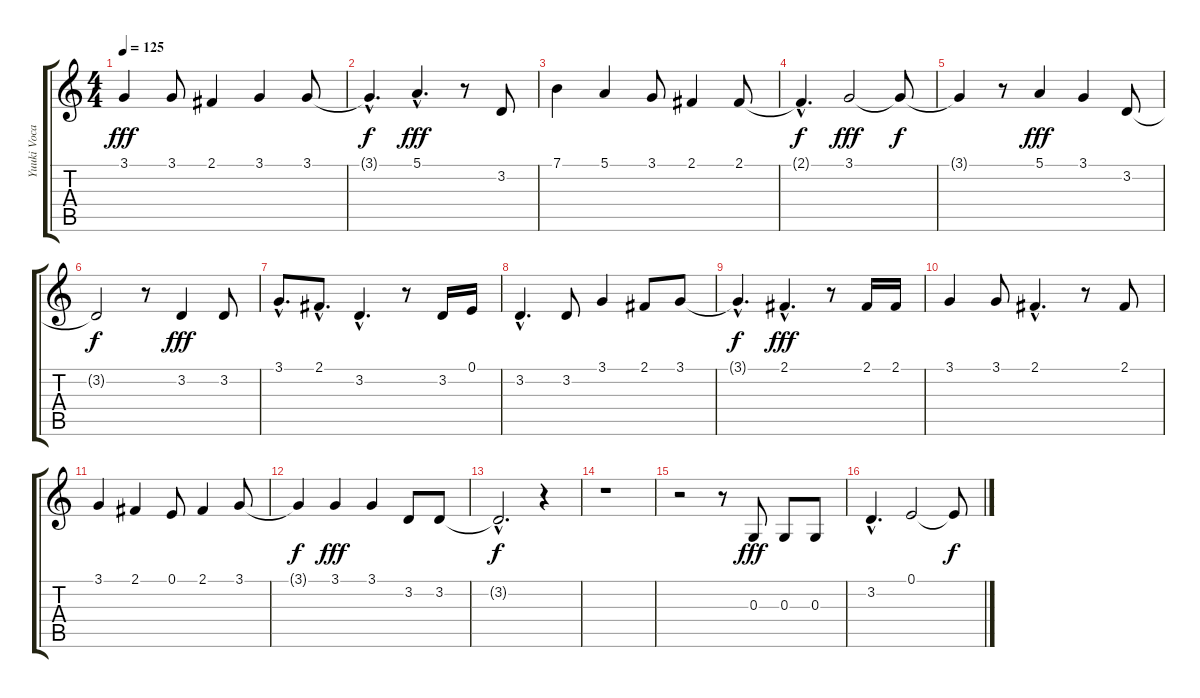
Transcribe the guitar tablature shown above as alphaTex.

\track ("Yuuki Vocal" "Yuuki Voca") {instrument fx5brightness}
\staff {score tabs}
\tuning (E4 B3 G3 D3 A2 E2) {hide}
\ts (4 4)
\tempo 125
\clef g2
\ks c
3.1.4{dy fff} 3.1.8 2.1.4 3.1.4 3.1.8 |
3.1{hac t}.4{d dy f} 5.1{hac}.4{d dy fff} r.8 3.2.8 |
7.1.4 5.1.4 3.1.8 2.1.4 2.1.8 |
2.1{hac t}.4{d dy f} 3.1.2{dy fff} 3.1{t}.8{dy f} |
3.1{t}.4 r.8 5.1.4{dy fff} 3.1.4 3.2.8 |
3.2{t}.2{dy f} r.8 3.2.4{dy fff} 3.2.8 |
3.1{hac}.8{d} 2.1{hac}.8{d} 3.2{hac}.4{d} r.8 3.2.16 0.1.16 |
3.2{hac}.4{d} 3.2.8 3.1.4 2.1.8 3.1.8 |
3.1{hac t}.4{d dy f} 2.1{hac}.4{d dy fff} r.8 2.1.16 2.1.16 |
3.1.4 3.1.8 2.1{hac}.4{d} r.8 2.1.8 |
3.1.4 2.1.4 0.1.8 2.1.4 3.1.8 |
3.1{t}.4{dy f} 3.1.4{dy fff} 3.1.4 3.2.8 3.2.8 |
3.2{hac t}.2{d dy f} r.4 |
r.1 |
r.2 r.8 0.3.8{dy fff} 0.3.8 0.3.8 |
3.2{hac}.4{d} 0.1.2 0.1{t}.8{dy f}
